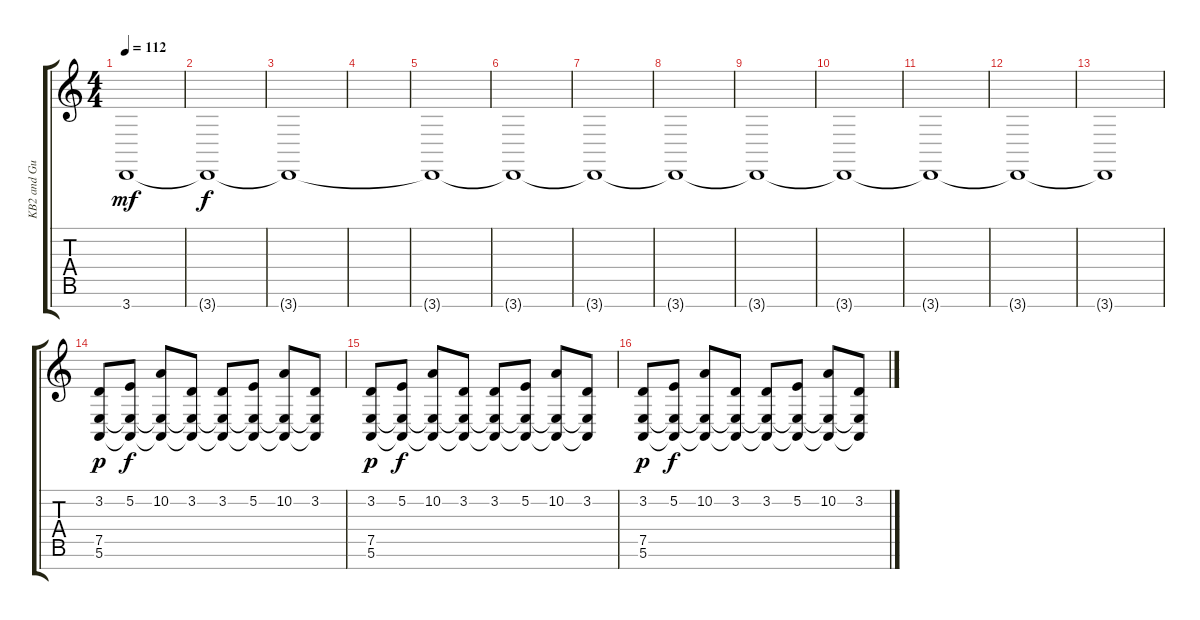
\track ("KB2 and Guitar3" "KB2 and Gu") {instrument stringensemble1}
\staff {score tabs}
\tuning (E4 B3 G3 D3 A2 E2 B1) {hide}
\ts (4 4)
\tempo 112
\clef g2
\ks c
3.7.1{dy mf volume 12 instrument fx2soundtrack} |
3.7{t}.1{dy f} |
3.7{t}.1 |
|
3.7{t}.1 |
3.7{t}.1 |
3.7{t}.1 |
3.7{t}.1 |
3.7{t}.1 |
3.7{t}.1 |
3.7{t}.1 |
3.7{t}.1 |
3.7{t}.1{volume 13} |
(3.2 7.5 5.6).8{dy p volume 14 instrument stringensemble1} (5.2 7.5{t} 5.6{t}).8{dy f} (10.2 7.5{t} 5.6{t}).8 (3.2 7.5{t} 5.6{t}).8 (3.2 7.5{t} 5.6{t}).8 (5.2 7.5{t} 5.6{t}).8 (10.2 7.5{t} 5.6{t}).8 (3.2 7.5{t} 5.6{t}).8 |
(3.2 7.5 5.6).8{dy p} (5.2 7.5{t} 5.6{t}).8{dy f} (10.2 7.5{t} 5.6{t}).8 (3.2 7.5{t} 5.6{t}).8 (3.2 7.5{t} 5.6{t}).8 (5.2 7.5{t} 5.6{t}).8 (10.2 7.5{t} 5.6{t}).8 (3.2 7.5{t} 5.6{t}).8 |
(3.2 7.5 5.6).8{dy p} (5.2 7.5{t} 5.6{t}).8{dy f} (10.2 7.5{t} 5.6{t}).8 (3.2 7.5{t} 5.6{t}).8 (3.2 7.5{t} 5.6{t}).8 (5.2 7.5{t} 5.6{t}).8 (10.2 7.5{t} 5.6{t}).8 (3.2 7.5{t} 5.6{t}).8
